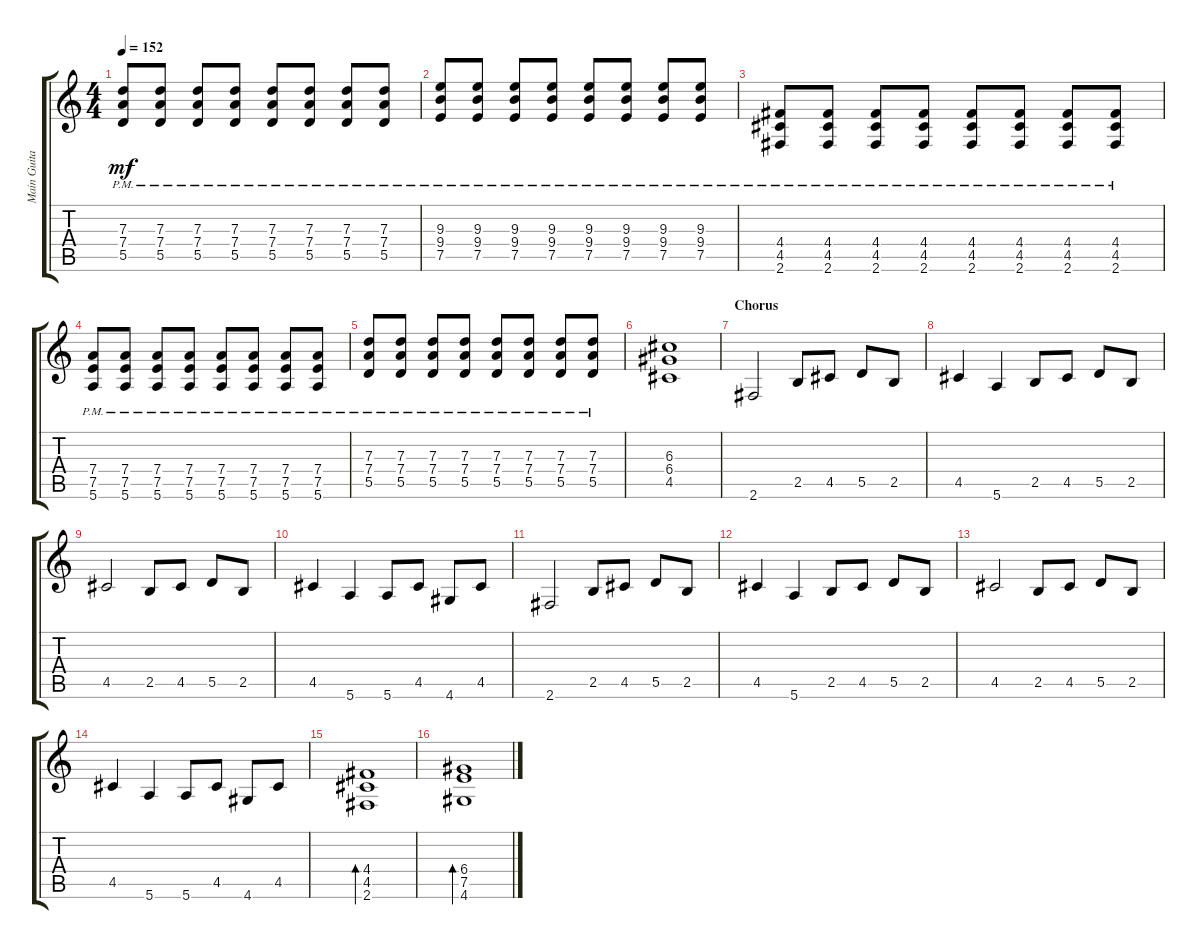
\track ("Main Guitar" "Main Guita") {instrument distortionguitar}
\staff {score tabs}
\tuning (E4 B3 G3 D3 A2 E2) {hide}
\ts (4 4)
\tempo 152
\clef g2
\ks c
(7.3{pm} 7.4{pm} 5.5{pm}).8{dy mf} (7.3{pm} 7.4{pm} 5.5{pm}).8 (7.3{pm} 7.4{pm} 5.5{pm}).8 (7.3{pm} 7.4{pm} 5.5{pm}).8 (7.3{pm} 7.4{pm} 5.5{pm}).8 (7.3{pm} 7.4{pm} 5.5{pm}).8 (7.3{pm} 7.4{pm} 5.5{pm}).8 (7.3{pm} 7.4{pm} 5.5{pm}).8 |
(9.3{pm} 9.4{pm} 7.5{pm}).8 (9.3{pm} 9.4{pm} 7.5{pm}).8 (9.3{pm} 9.4{pm} 7.5{pm}).8 (9.3{pm} 9.4{pm} 7.5{pm}).8 (9.3{pm} 9.4{pm} 7.5{pm}).8 (9.3{pm} 9.4{pm} 7.5{pm}).8 (9.3{pm} 9.4{pm} 7.5{pm}).8 (9.3{pm} 9.4{pm} 7.5{pm}).8 |
(4.4{pm} 4.5{pm} 2.6{pm}).8 (4.4{pm} 4.5{pm} 2.6{pm}).8 (4.4{pm} 4.5{pm} 2.6{pm}).8 (4.4{pm} 4.5{pm} 2.6{pm}).8 (4.4{pm} 4.5{pm} 2.6{pm}).8 (4.4{pm} 4.5{pm} 2.6{pm}).8 (4.4{pm} 4.5{pm} 2.6{pm}).8 (4.4{pm} 4.5{pm} 2.6{pm}).8 |
(7.4{pm} 7.5{pm} 5.6{pm}).8 (7.4{pm} 7.5{pm} 5.6{pm}).8 (7.4{pm} 7.5{pm} 5.6{pm}).8 (7.4{pm} 7.5{pm} 5.6{pm}).8 (7.4{pm} 7.5{pm} 5.6{pm}).8 (7.4{pm} 7.5{pm} 5.6{pm}).8 (7.4{pm} 7.5{pm} 5.6{pm}).8 (7.4{pm} 7.5{pm} 5.6{pm}).8 |
(7.3{pm} 7.4{pm} 5.5{pm}).8 (7.3{pm} 7.4{pm} 5.5{pm}).8 (7.3{pm} 7.4{pm} 5.5{pm}).8 (7.3{pm} 7.4{pm} 5.5{pm}).8 (7.3{pm} 7.4{pm} 5.5{pm}).8 (7.3{pm} 7.4{pm} 5.5{pm}).8 (7.3{pm} 7.4{pm} 5.5{pm}).8 (7.3{pm} 7.4{pm} 5.5{pm}).8 |
(6.3 6.4 4.5).1 |
\section ("" "Chorus")
2.6.2 2.5.8 4.5.8 5.5.8 2.5.8 |
4.5.4 5.6.4 2.5.8 4.5.8 5.5.8 2.5.8 |
4.5.2 2.5.8 4.5.8 5.5.8 2.5.8 |
4.5.4 5.6.4 5.6.8 4.5.8 4.6.8 4.5.8 |
2.6.2 2.5.8 4.5.8 5.5.8 2.5.8 |
4.5.4 5.6.4 2.5.8 4.5.8 5.5.8 2.5.8 |
4.5.2 2.5.8 4.5.8 5.5.8 2.5.8 |
4.5.4 5.6.4 5.6.8 4.5.8 4.6.8 4.5.8 |
(4.4 4.5 2.6).1{bd 30} |
(6.4 7.5 4.6).1{bd 30}
